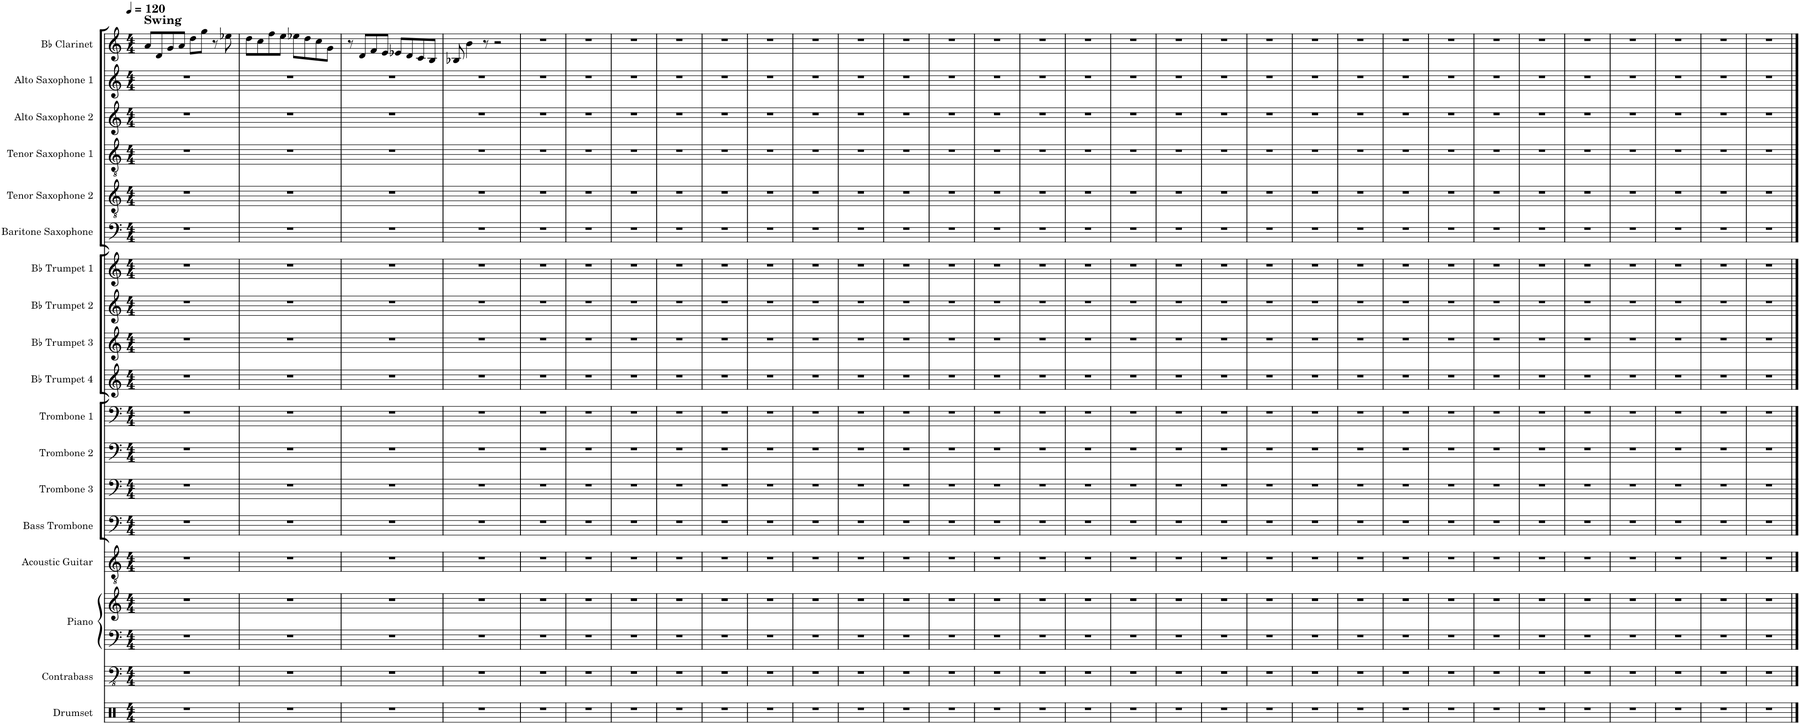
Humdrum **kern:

**kern	**kern	**kern	**kern	**kern	**kern	**kern	**kern	**kern	**kern	**kern	**kern	**kern	**kern	**kern	**kern	**kern	**kern	**kern
*part18	*part17	*part16	*part16	*part15	*part14	*part13	*part12	*part11	*part10	*part9	*part8	*part7	*part6	*part5	*part4	*part3	*part2	*part1
*staff19	*staff18	*staff17	*staff16	*staff15	*staff14	*staff13	*staff12	*staff11	*staff10	*staff9	*staff8	*staff7	*staff6	*staff5	*staff4	*staff3	*staff2	*staff1
*I"Drumset	*I"Contrabass	*I"Piano	*	*I"Acoustic Guitar	*I"Bass Trombone	*I"Trombone 3	*I"Trombone 2	*I"Trombone 1	*I"Bb Trumpet 4	*I"Bb Trumpet 3	*I"Bb Trumpet 2	*I"Bb Trumpet 1	*I"Baritone Saxophone	*I"Tenor Saxophone 2	*I"Tenor Saxophone 1	*I"Alto Saxophone 2	*I"Alto Saxophone 1	*I"Bb Clarinet
*I'D. Set	*I'Cb.	*I'Pno.	*	*I'Guit.	*I'B. Tbn.	*I'Tbn. 3	*I'Tbn. 2	*I'Tbn. 1	*I'Bb Tpt. 4	*I'Bb Tpt. 3	*I'Bb Tpt. 2	*I'Bb Tpt. 1	*I'Bar. Sax.	*I'T. Sax. 2	*I'T. Sax. 1	*I'A. Sax. 2	*I'A. Sax. 1	*I'Bb Cl.
*clefX	*clefFv4	*clefF4	*clefG2	*clefGv2	*clefF4	*clefF4	*clefF4	*clefF4	*clefG2	*clefG2	*clefG2	*clefG2	*clefF4	*clefGv2	*clefGv2	*clefG2	*clefG2	*clefG2
*	*ITrd7c12	*	*	*	*	*	*	*	*ITrd1c2	*ITrd1c2	*ITrd1c2	*ITrd1c2	*ITrd12c21	*ITrd8c14	*ITrd8c14	*ITrd5c9	*ITrd5c9	*ITrd1c2
*k[]	*k[]	*k[]	*k[]	*k[]	*k[]	*k[]	*k[]	*k[]	*k[]	*k[]	*k[]	*k[]	*k[]	*k[]	*k[]	*k[]	*k[]	*k[]
*M4/4	*M4/4	*M4/4	*M4/4	*M4/4	*M4/4	*M4/4	*M4/4	*M4/4	*M4/4	*M4/4	*M4/4	*M4/4	*M4/4	*M4/4	*M4/4	*M4/4	*M4/4	*M4/4
*MM120	*MM120	*MM120	*MM120	*MM120	*MM120	*MM120	*MM120	*MM120	*MM120	*MM120	*MM120	*MM120	*MM120	*MM120	*MM120	*MM120	*MM120	*MM120
=1	=1	=1	=1	=1	=1	=1	=1	=1	=1	=1	=1	=1	=1	=1	=1	=1	=1	=1
!	!	!	!	!	!	!	!	!	!	!	!	!	!	!	!	!	!	!LO:TX:a:B:t=Swing
1r	1r	1r	1r	1r	1r	1r	1r	1r	1r	1r	1r	1r	1r	1r	1r	1r	1r	8a/L
.	.	.	.	.	.	.	.	.	.	.	.	.	.	.	.	.	.	8d/
.	.	.	.	.	.	.	.	.	.	.	.	.	.	.	.	.	.	8g/
.	.	.	.	.	.	.	.	.	.	.	.	.	.	.	.	.	.	8a/J
.	.	.	.	.	.	.	.	.	.	.	.	.	.	.	.	.	.	8dd\L
.	.	.	.	.	.	.	.	.	.	.	.	.	.	.	.	.	.	8gg\J
.	.	.	.	.	.	.	.	.	.	.	.	.	.	.	.	.	.	8r
.	.	.	.	.	.	.	.	.	.	.	.	.	.	.	.	.	.	8ee-X\
=2	=2	=2	=2	=2	=2	=2	=2	=2	=2	=2	=2	=2	=2	=2	=2	=2	=2	=2
1r	1r	1r	1r	1r	1r	1r	1r	1r	1r	1r	1r	1r	1r	1r	1r	1r	1r	8dd\L
.	.	.	.	.	.	.	.	.	.	.	.	.	.	.	.	.	.	8cc\
.	.	.	.	.	.	.	.	.	.	.	.	.	.	.	.	.	.	8ff\
.	.	.	.	.	.	.	.	.	.	.	.	.	.	.	.	.	.	8ee\J
.	.	.	.	.	.	.	.	.	.	.	.	.	.	.	.	.	.	8ee-X\L
.	.	.	.	.	.	.	.	.	.	.	.	.	.	.	.	.	.	8dd\
.	.	.	.	.	.	.	.	.	.	.	.	.	.	.	.	.	.	8cc\
.	.	.	.	.	.	.	.	.	.	.	.	.	.	.	.	.	.	8g\J
=3	=3	=3	=3	=3	=3	=3	=3	=3	=3	=3	=3	=3	=3	=3	=3	=3	=3	=3
1r	1r	1r	1r	1r	1r	1r	1r	1r	1r	1r	1r	1r	1r	1r	1r	1r	1r	8r
.	.	.	.	.	.	.	.	.	.	.	.	.	.	.	.	.	.	8d/L
.	.	.	.	.	.	.	.	.	.	.	.	.	.	.	.	.	.	8f/
.	.	.	.	.	.	.	.	.	.	.	.	.	.	.	.	.	.	8e/J
.	.	.	.	.	.	.	.	.	.	.	.	.	.	.	.	.	.	8e-X/L
.	.	.	.	.	.	.	.	.	.	.	.	.	.	.	.	.	.	8d/
.	.	.	.	.	.	.	.	.	.	.	.	.	.	.	.	.	.	8c/
.	.	.	.	.	.	.	.	.	.	.	.	.	.	.	.	.	.	8B/J
=4	=4	=4	=4	=4	=4	=4	=4	=4	=4	=4	=4	=4	=4	=4	=4	=4	=4	=4
1r	1r	1r	1r	1r	1r	1r	1r	1r	1r	1r	1r	1r	1r	1r	1r	1r	1r	8B-X/
.	.	.	.	.	.	.	.	.	.	.	.	.	.	.	.	.	.	4b\
.	.	.	.	.	.	.	.	.	.	.	.	.	.	.	.	.	.	8r
.	.	.	.	.	.	.	.	.	.	.	.	.	.	.	.	.	.	2r
=5	=5	=5	=5	=5	=5	=5	=5	=5	=5	=5	=5	=5	=5	=5	=5	=5	=5	=5
1r	1r	1r	1r	1r	1r	1r	1r	1r	1r	1r	1r	1r	1r	1r	1r	1r	1r	1r
=6	=6	=6	=6	=6	=6	=6	=6	=6	=6	=6	=6	=6	=6	=6	=6	=6	=6	=6
1r	1r	1r	1r	1r	1r	1r	1r	1r	1r	1r	1r	1r	1r	1r	1r	1r	1r	1r
=7	=7	=7	=7	=7	=7	=7	=7	=7	=7	=7	=7	=7	=7	=7	=7	=7	=7	=7
1r	1r	1r	1r	1r	1r	1r	1r	1r	1r	1r	1r	1r	1r	1r	1r	1r	1r	1r
=8	=8	=8	=8	=8	=8	=8	=8	=8	=8	=8	=8	=8	=8	=8	=8	=8	=8	=8
1r	1r	1r	1r	1r	1r	1r	1r	1r	1r	1r	1r	1r	1r	1r	1r	1r	1r	1r
=9	=9	=9	=9	=9	=9	=9	=9	=9	=9	=9	=9	=9	=9	=9	=9	=9	=9	=9
1r	1r	1r	1r	1r	1r	1r	1r	1r	1r	1r	1r	1r	1r	1r	1r	1r	1r	1r
=10	=10	=10	=10	=10	=10	=10	=10	=10	=10	=10	=10	=10	=10	=10	=10	=10	=10	=10
1r	1r	1r	1r	1r	1r	1r	1r	1r	1r	1r	1r	1r	1r	1r	1r	1r	1r	1r
=11	=11	=11	=11	=11	=11	=11	=11	=11	=11	=11	=11	=11	=11	=11	=11	=11	=11	=11
1r	1r	1r	1r	1r	1r	1r	1r	1r	1r	1r	1r	1r	1r	1r	1r	1r	1r	1r
=12	=12	=12	=12	=12	=12	=12	=12	=12	=12	=12	=12	=12	=12	=12	=12	=12	=12	=12
1r	1r	1r	1r	1r	1r	1r	1r	1r	1r	1r	1r	1r	1r	1r	1r	1r	1r	1r
=13	=13	=13	=13	=13	=13	=13	=13	=13	=13	=13	=13	=13	=13	=13	=13	=13	=13	=13
1r	1r	1r	1r	1r	1r	1r	1r	1r	1r	1r	1r	1r	1r	1r	1r	1r	1r	1r
=14	=14	=14	=14	=14	=14	=14	=14	=14	=14	=14	=14	=14	=14	=14	=14	=14	=14	=14
1r	1r	1r	1r	1r	1r	1r	1r	1r	1r	1r	1r	1r	1r	1r	1r	1r	1r	1r
=15	=15	=15	=15	=15	=15	=15	=15	=15	=15	=15	=15	=15	=15	=15	=15	=15	=15	=15
1r	1r	1r	1r	1r	1r	1r	1r	1r	1r	1r	1r	1r	1r	1r	1r	1r	1r	1r
=16	=16	=16	=16	=16	=16	=16	=16	=16	=16	=16	=16	=16	=16	=16	=16	=16	=16	=16
1r	1r	1r	1r	1r	1r	1r	1r	1r	1r	1r	1r	1r	1r	1r	1r	1r	1r	1r
=17	=17	=17	=17	=17	=17	=17	=17	=17	=17	=17	=17	=17	=17	=17	=17	=17	=17	=17
1r	1r	1r	1r	1r	1r	1r	1r	1r	1r	1r	1r	1r	1r	1r	1r	1r	1r	1r
=18	=18	=18	=18	=18	=18	=18	=18	=18	=18	=18	=18	=18	=18	=18	=18	=18	=18	=18
1r	1r	1r	1r	1r	1r	1r	1r	1r	1r	1r	1r	1r	1r	1r	1r	1r	1r	1r
=19	=19	=19	=19	=19	=19	=19	=19	=19	=19	=19	=19	=19	=19	=19	=19	=19	=19	=19
1r	1r	1r	1r	1r	1r	1r	1r	1r	1r	1r	1r	1r	1r	1r	1r	1r	1r	1r
=20	=20	=20	=20	=20	=20	=20	=20	=20	=20	=20	=20	=20	=20	=20	=20	=20	=20	=20
1r	1r	1r	1r	1r	1r	1r	1r	1r	1r	1r	1r	1r	1r	1r	1r	1r	1r	1r
=21	=21	=21	=21	=21	=21	=21	=21	=21	=21	=21	=21	=21	=21	=21	=21	=21	=21	=21
1r	1r	1r	1r	1r	1r	1r	1r	1r	1r	1r	1r	1r	1r	1r	1r	1r	1r	1r
=22	=22	=22	=22	=22	=22	=22	=22	=22	=22	=22	=22	=22	=22	=22	=22	=22	=22	=22
1r	1r	1r	1r	1r	1r	1r	1r	1r	1r	1r	1r	1r	1r	1r	1r	1r	1r	1r
=23	=23	=23	=23	=23	=23	=23	=23	=23	=23	=23	=23	=23	=23	=23	=23	=23	=23	=23
1r	1r	1r	1r	1r	1r	1r	1r	1r	1r	1r	1r	1r	1r	1r	1r	1r	1r	1r
=24	=24	=24	=24	=24	=24	=24	=24	=24	=24	=24	=24	=24	=24	=24	=24	=24	=24	=24
1r	1r	1r	1r	1r	1r	1r	1r	1r	1r	1r	1r	1r	1r	1r	1r	1r	1r	1r
=25	=25	=25	=25	=25	=25	=25	=25	=25	=25	=25	=25	=25	=25	=25	=25	=25	=25	=25
1r	1r	1r	1r	1r	1r	1r	1r	1r	1r	1r	1r	1r	1r	1r	1r	1r	1r	1r
=26	=26	=26	=26	=26	=26	=26	=26	=26	=26	=26	=26	=26	=26	=26	=26	=26	=26	=26
1r	1r	1r	1r	1r	1r	1r	1r	1r	1r	1r	1r	1r	1r	1r	1r	1r	1r	1r
=27	=27	=27	=27	=27	=27	=27	=27	=27	=27	=27	=27	=27	=27	=27	=27	=27	=27	=27
1r	1r	1r	1r	1r	1r	1r	1r	1r	1r	1r	1r	1r	1r	1r	1r	1r	1r	1r
=28	=28	=28	=28	=28	=28	=28	=28	=28	=28	=28	=28	=28	=28	=28	=28	=28	=28	=28
1r	1r	1r	1r	1r	1r	1r	1r	1r	1r	1r	1r	1r	1r	1r	1r	1r	1r	1r
=29	=29	=29	=29	=29	=29	=29	=29	=29	=29	=29	=29	=29	=29	=29	=29	=29	=29	=29
1r	1r	1r	1r	1r	1r	1r	1r	1r	1r	1r	1r	1r	1r	1r	1r	1r	1r	1r
=30	=30	=30	=30	=30	=30	=30	=30	=30	=30	=30	=30	=30	=30	=30	=30	=30	=30	=30
1r	1r	1r	1r	1r	1r	1r	1r	1r	1r	1r	1r	1r	1r	1r	1r	1r	1r	1r
=31	=31	=31	=31	=31	=31	=31	=31	=31	=31	=31	=31	=31	=31	=31	=31	=31	=31	=31
1r	1r	1r	1r	1r	1r	1r	1r	1r	1r	1r	1r	1r	1r	1r	1r	1r	1r	1r
=32	=32	=32	=32	=32	=32	=32	=32	=32	=32	=32	=32	=32	=32	=32	=32	=32	=32	=32
1r	1r	1r	1r	1r	1r	1r	1r	1r	1r	1r	1r	1r	1r	1r	1r	1r	1r	1r
==	==	==	==	==	==	==	==	==	==	==	==	==	==	==	==	==	==	==
*-	*-	*-	*-	*-	*-	*-	*-	*-	*-	*-	*-	*-	*-	*-	*-	*-	*-	*-
